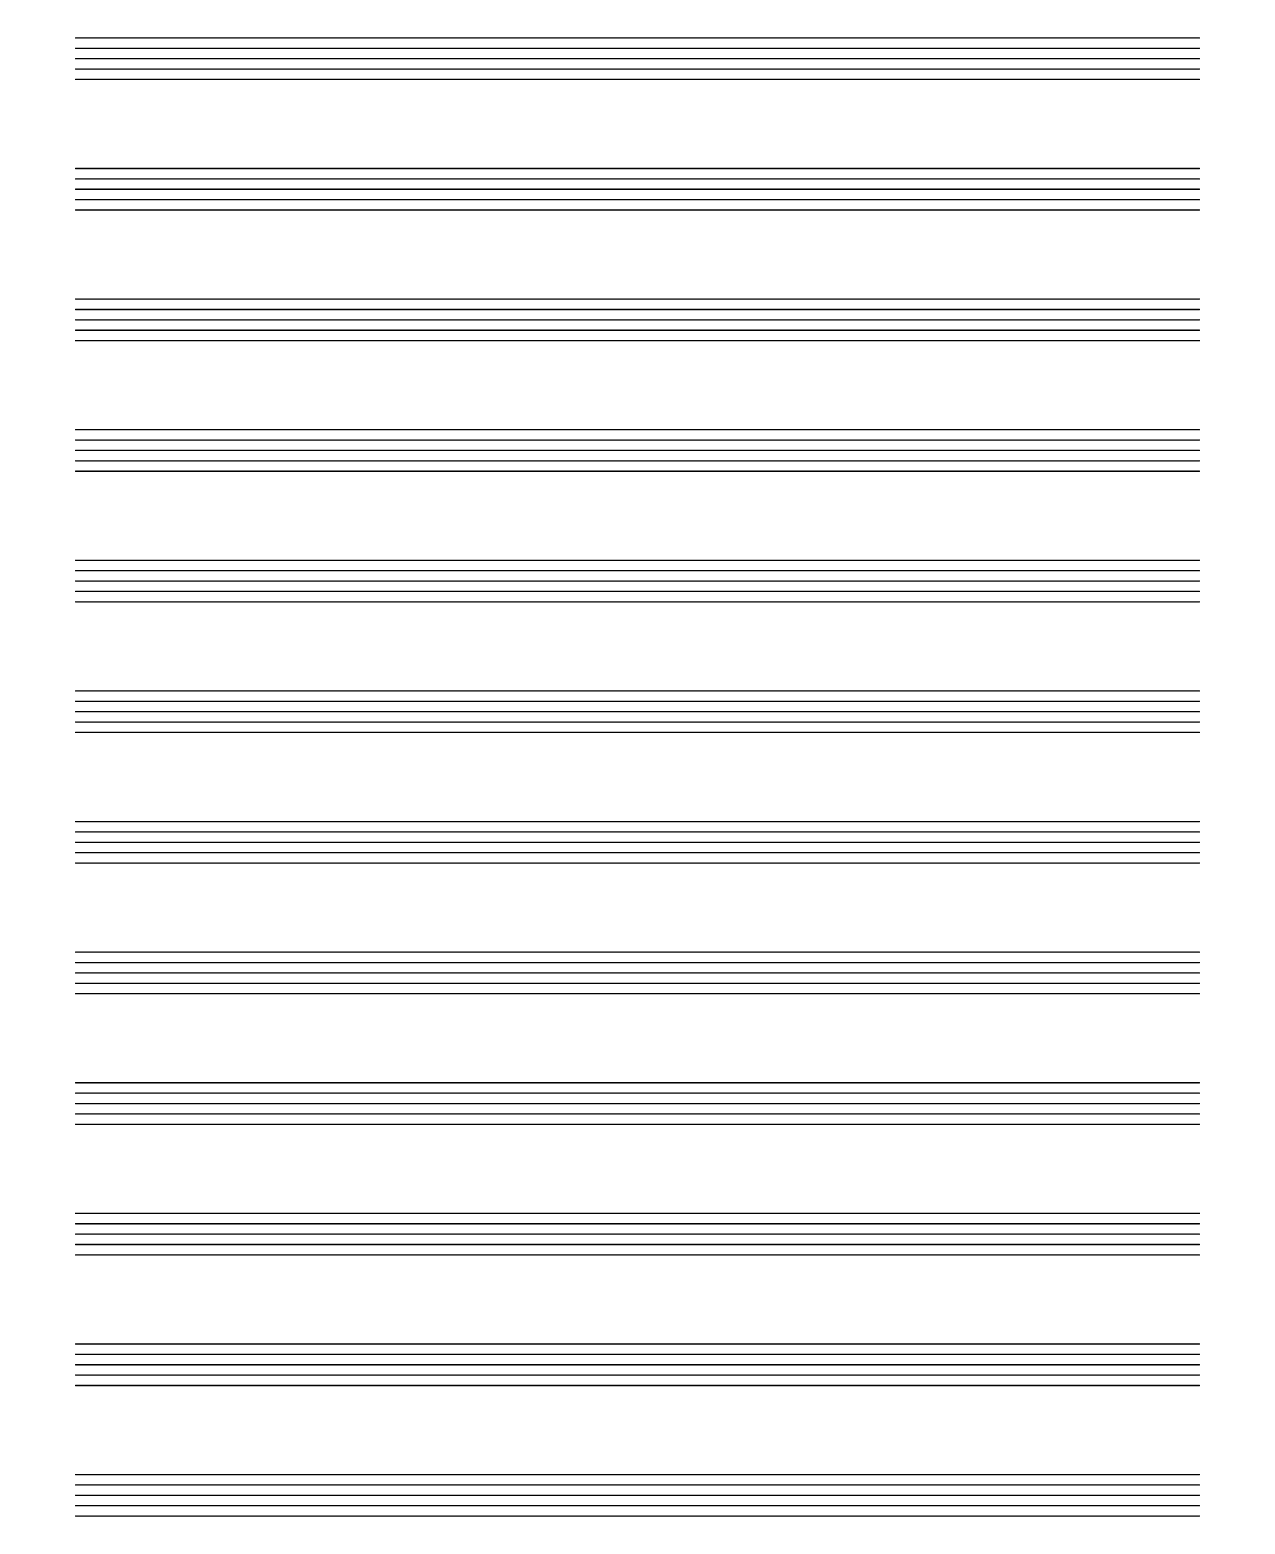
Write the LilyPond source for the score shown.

#(set-global-staff-size 20)

\score {
  {
    \repeat unfold 12 { s1 \break }
  }
  \layout {
    indent = 0\in
    \context {
      \Staff
      \remove "Time_signature_engraver"
      \remove "Clef_engraver"
      \remove "Bar_engraver"
    }
    \context {
      \Score
      \remove "Bar_number_engraver"
    }
  }
}

\paper {
  #(set-paper-size "letter")
  ragged-last-bottom = ##f
  line-width = 7.5\in
  left-margin = 0.5\in
  bottom-margin = 0.5\in
  top-margin = 0.5\in
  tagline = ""
}